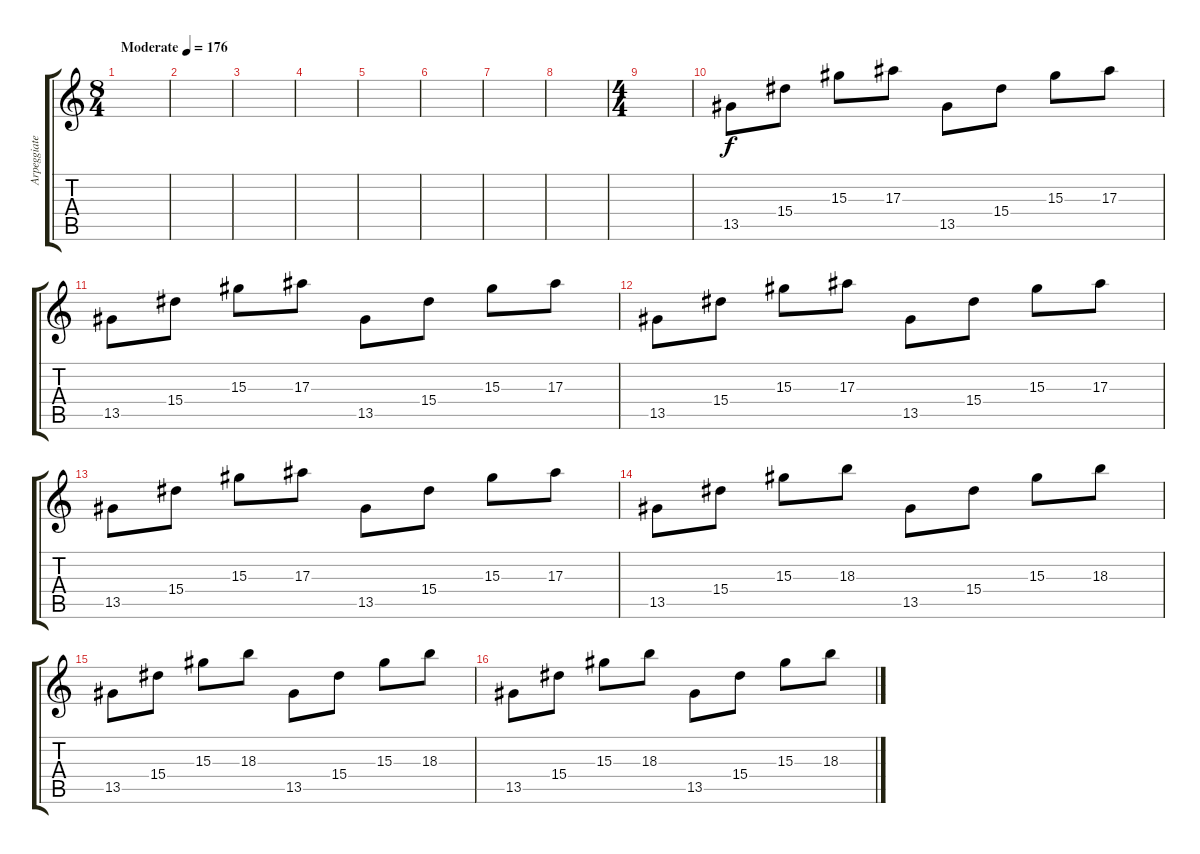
\track ("Arpeggiated Section" "Arpeggiate") {instrument overdrivenguitar}
\staff {score tabs}
\tuning (D4 A3 F3 C3 G2 C2) {hide}
\ts (8 4)
\tempo (176 "Moderate")
\clef g2
\ks c
|
|
|
|
|
|
|
|
\ts (4 4)
|
13.5.8 15.4.8 15.3.8 17.3.8 13.5.8 15.4.8 15.3.8 17.3.8 |
13.5.8 15.4.8 15.3.8 17.3.8 13.5.8 15.4.8 15.3.8 17.3.8 |
13.5.8 15.4.8 15.3.8 17.3.8 13.5.8 15.4.8 15.3.8 17.3.8 |
13.5.8 15.4.8 15.3.8 17.3.8 13.5.8 15.4.8 15.3.8 17.3.8 |
13.5.8 15.4.8 15.3.8 18.3.8 13.5.8 15.4.8 15.3.8 18.3.8 |
13.5.8 15.4.8 15.3.8 18.3.8 13.5.8 15.4.8 15.3.8 18.3.8 |
13.5.8 15.4.8 15.3.8 18.3.8 13.5.8 15.4.8 15.3.8 18.3.8
